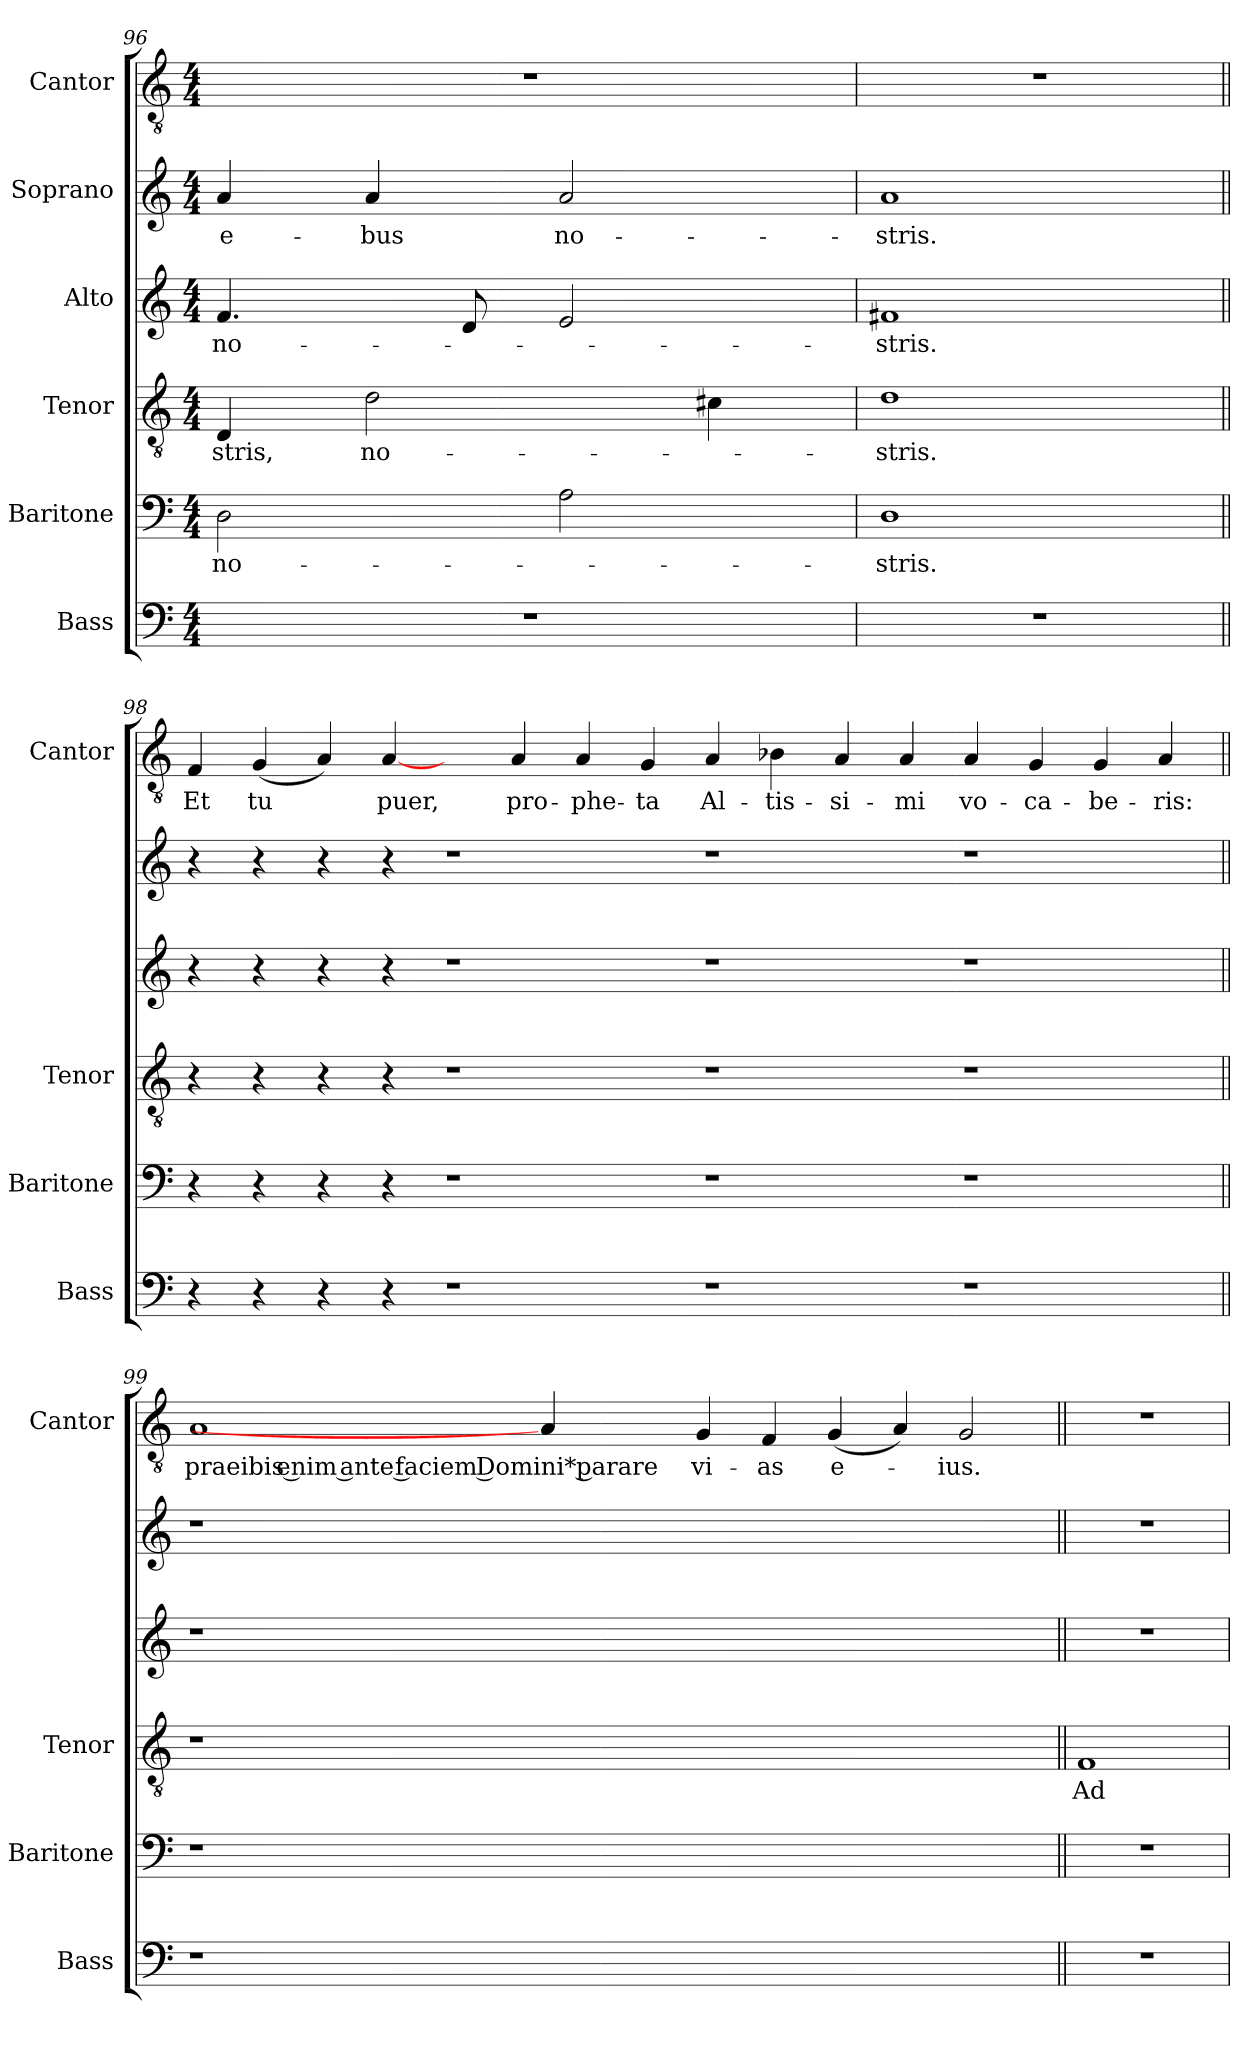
**kern	**kern	**text	**kern	**text	**kern	**text	**kern	**text	**kern	**text
*part6	*part5	*part5	*part4	*part4	*part3	*part3	*part2	*part2	*part1	*part1
*staff6	*staff5	*staff5	*staff4	*staff4	*staff3	*staff3	*staff2	*staff2	*staff1	*staff1
*I"Bass	*I"Baritone	*	*I"Tenor	*	*I"Alto	*	*I"Soprano	*	*I"Cantor	*
*I'Bass	*I'Baritone	*	*I'Tenor	*	*	*	*	*	*I'Cantor	*
*clefF4	*clefF4	*	*clefGv2	*	*clefG2	*	*clefG2	*	*clefGv2	*
*ITrd7c12	*	*	*	*	*	*	*	*	*ITrd7c12	*
*k[]	*k[]	*	*k[]	*	*k[]	*	*k[]	*	*k[]	*
*C:	*C:	*	*C:	*	*C:	*	*C:	*	*C:	*
*M4/4	*M4/4	*	*M4/4	*	*M4/4	*	*M4/4	*	*M4/4	*
=96	=96	=96	=96	=96	=96	=96	=96	=96	=96	=96
!	!	!LO:LY:b:color=#000000	!	!	!	!	!	!	!	!
!	!	!	!	!LO:LY:b:color=#000000	!	!	!	!	!	!
!	!	!	!	!	!	!LO:LY:b:color=#000000	!	!	!	!
!	!	!	!	!	!	!	!	!LO:LY:b:color=#000000	!	!
1r	2Di\	no-	4Di/	-stris,	4.fi/	no-	4ai/	-e-	1r	.
!	!	!	!	!LO:LY:b:color=#000000	!	!	!	!	!	!
!	!	!	!	!	!	!	!	!LO:LY:b:color=#000000	!	!
.	.	.	2di\	no-	.	.	4ai/	-bus	.	.
.	.	.	.	.	8di/	.	.	.	.	.
!	!	!	!	!	!	!	!	!LO:LY:b:color=#000000	!	!
.	2Ai\	.	.	.	2ei/	.	2ai/	no-	.	.
.	.	.	4c#Xi\	.	.	.	.	.	.	.
=97	=97	=97	=97	=97	=97	=97	=97	=97	=97	=97
!	!	!LO:LY:b:color=#000000	!	!	!	!	!	!	!	!
!	!	!	!	!LO:LY:b:color=#000000	!	!	!	!	!	!
!	!	!	!	!	!	!LO:LY:b:color=#000000	!	!	!	!
!	!	!	!	!	!	!	!	!LO:LY:b:color=#000000	!	!
1r	1Di	-stris.	1di	-stris.	1f#Xi	-stris.	1ai	-stris.	1r	.
!!LO:LB:g=z
=98||	=98||	=98||	=98||	=98||	=98||	=98||	=98||	=98||	=98||	=98||
!	!	!	!	!	!	!	!	!	!	!LO:LY:b:color=#000000
4r	4r	.	4r	.	4r	.	4r	.	4FFi/	Et
!	!	!	!	!	!	!	!	!	!	!LO:LY:b:color=#000000
4r	4r	.	4r	.	4r	.	4r	.	(4GGi/	tu
4r	4r	.	4r	.	4r	.	4r	.	4AAi/)	.
!	!	!	!	!	!	!	!	!	!	!LO:LY:b:color=#000000
4r	4r	.	4r	.	4r	.	4r	.	[4AAi/	puer,
1r	1r	.	1r	.	1r	.	1r	.	4ryy	.
!	!	!	!	!	!	!	!	!	!	!LO:LY:b:color=#000000
.	.	.	.	.	.	.	.	.	4AAi/	pro-
!	!	!	!	!	!	!	!	!	!	!LO:LY:b:color=#000000
.	.	.	.	.	.	.	.	.	4AAi/	-phe-
!	!	!	!	!	!	!	!	!	!	!LO:LY:b:color=#000000
.	.	.	.	.	.	.	.	.	4GGi/	-ta
!	!	!	!	!	!	!	!	!	!	!LO:LY:b:color=#000000
1r	1r	.	1r	.	1r	.	1r	.	4AAi/	Al-
!	!	!	!	!	!	!	!	!	!	!LO:LY:b:color=#000000
.	.	.	.	.	.	.	.	.	4BB-Xi\	-tis-
!	!	!	!	!	!	!	!	!	!	!LO:LY:b:color=#000000
.	.	.	.	.	.	.	.	.	4AAi/	-si-
!	!	!	!	!	!	!	!	!	!	!LO:LY:b:color=#000000
.	.	.	.	.	.	.	.	.	4AAi/	-mi
!	!	!	!	!	!	!	!	!	!	!LO:LY:b:color=#000000
1r	1r	.	1r	.	1r	.	1r	.	4AAi/	vo-
!	!	!	!	!	!	!	!	!	!	!LO:LY:b:color=#000000
.	.	.	.	.	.	.	.	.	4GGi/	-ca-
!	!	!	!	!	!	!	!	!	!	!LO:LY:b:color=#000000
.	.	.	.	.	.	.	.	.	4GGi/	-be-
!	!	!	!	!	!	!	!	!	!	!LO:LY:b:color=#000000
.	.	.	.	.	.	.	.	.	4AAi/	-ris:
=99||	=99||	=99||	=99||	=99||	=99||	=99||	=99||	=99||	=99||	=99||
!LO:N:vis=1	!LO:N:vis=1	!	!LO:N:vis=1	!	!LO:N:vis=1	!	!LO:N:vis=1	!	!	!
!	!	!	!	!	!	!	!	!	!	!LO:LY:b:color=#000000
1r	1r	.	1r	.	1r	.	1r	.	1AAi	praeibis enim ante faciem Domini* parare
1..ryy	1..ryy	.	1..ryy	.	1..ryy	.	1..ryy	.	4AAi/]	.
!	!	!	!	!	!	!	!	!	!	!LO:LY:b:color=#000000
.	.	.	.	.	.	.	.	.	4GGi/	vi-
!	!	!	!	!	!	!	!	!	!	!LO:LY:b:color=#000000
.	.	.	.	.	.	.	.	.	4FFi/	-as
!	!	!	!	!	!	!	!	!	!	!LO:LY:b:color=#000000
.	.	.	.	.	.	.	.	.	(4GGi/	e-
.	.	.	.	.	.	.	.	.	4AAi/)	.
!	!	!	!	!	!	!	!	!	!	!LO:LY:b:color=#000000
.	.	.	.	.	.	.	.	.	2GGi/	-ius.
!!LO:PB:g=z
=100||	=100||	=100||	=100||	=100||	=100||	=100||	=100||	=100||	=100||	=100||
!	!	!	!	!LO:LY:b:color=#000000	!	!	!	!	!	!
1r	1r	.	1Fi	Ad	1r	.	1r	.	1r	.
=	=	=	=	=	=	=	=	=	=	=
*-	*-	*-	*-	*-	*-	*-	*-	*-	*-	*-
